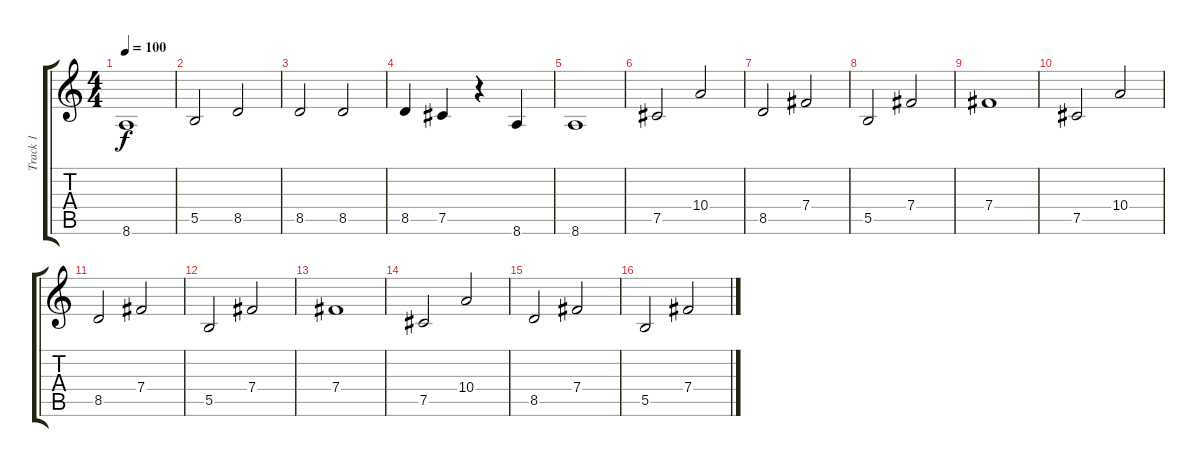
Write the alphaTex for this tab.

\track ("Track 1" "Track 1") {instrument acousticguitarsteel}
\staff {score tabs}
\tuning (Db4 Ab3 E3 B2 Gb2 Db2) {hide}
\ts (4 4)
\tempo 100
\clef g2
\ks c
8.6.1{dy f} |
5.5.2 8.5.2 |
8.5.2 8.5.2 |
8.5.4 7.5.4 r.4 8.6.4 |
8.6.1 |
7.5.2{instrument acousticguitarsteel} 10.4.2 |
8.5.2 7.4.2 |
5.5.2 7.4.2 |
7.4.1 |
7.5.2{instrument acousticguitarsteel} 10.4.2 |
8.5.2 7.4.2 |
5.5.2 7.4.2 |
7.4.1 |
7.5.2{instrument acousticguitarsteel} 10.4.2 |
8.5.2 7.4.2 |
5.5.2 7.4.2
